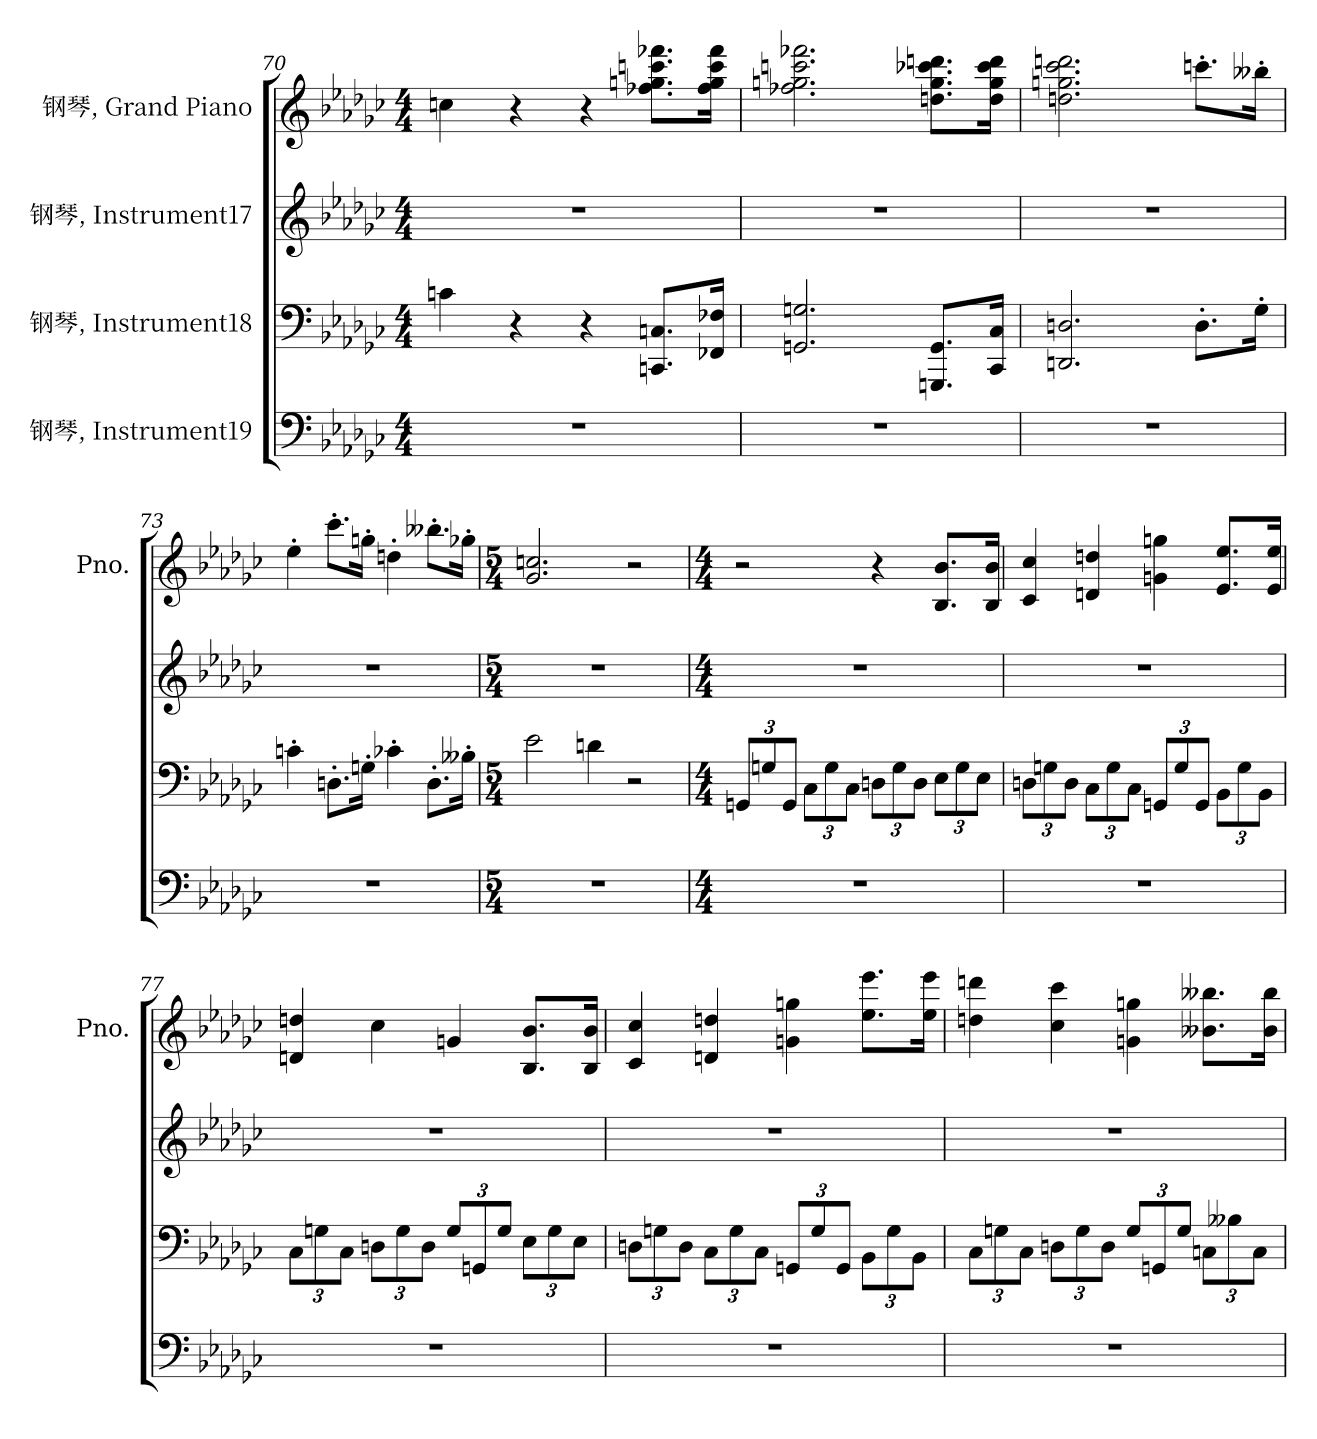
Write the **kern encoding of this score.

**kern	**kern	**kern	**kern
*part4	*part3	*part2	*part1
*staff4	*staff3	*staff2	*staff1
*I"钢琴, Instrument19	*I"钢琴, Instrument18	*I"钢琴, Instrument17	*I"钢琴, Grand Piano
*	*	*	*I'Pno.
!!LO:PB:g=z
*clefF4	*clefF4	*clefG2	*clefG2
*k[b-e-a-d-g-c-]	*k[b-e-a-d-g-c-]	*k[b-e-a-d-g-c-]	*k[b-e-a-d-g-c-]
*M4/4	*M4/4	*M4/4	*M4/4
=70	=70	=70	=70
1r	4cn\	1r	4ccn\
.	4r	.	4r
.	4r	.	4r
.	8.CCn/ 8.Cn/L	.	8.ff-X\ 8.ggn\ 8.cccn\ 8.fff-X\L
.	16FF-X/ 16F-X/Jk	.	16ff-\ 16gg\ 16ccc\ 16fff-\Jk
=71	=71	=71	=71
1r	2.GGn/ 2.Gn/	1r	2.ff-X\ 2.ggn\ 2.cccn\ 2.fff-X\
.	8.GGGn/ 8.GG/L	.	8.ddn\ 8.gg\ 8.ccc-X\ 8.dddn\L
.	16CC-/ 16C-/Jk	.	16dd\ 16gg\ 16ccc-\ 16ddd\Jk
=72	=72	=72	=72
1r	2.DDn/ 2.Dn/	1r	2.ddn\ 2.ggn\ 2.ccc-\ 2.dddn\
.	8.D'\L	.	8.cccn'\L
.	16G-'\Jk	.	16bb--X'\Jk
=73	=73	=73	=73
1r	4cn'\	1r	4ee-'\
.	8.Dn'\L	.	8.ccc-'\L
.	16Gn'\Jk	.	16ggn'\Jk
*	*	*	*MM114
.	4c-X'\	.	4ddn'\
*	*	*	*MM107
.	8.D'\L	.	8.bb--X'\L
.	16B--X'\Jk	.	16gg-X'\Jk
!!LO:LB:g=z
=74	=74	=74	=74
*M5/4	*M5/4	*M5/4	*M5/4
*	*	*	*MM101
4%5r	2e-\	4%5r	2.g-/ 2.ccn/
.	4dn\	.	.
.	2r	.	2r
=75	=75	=75	=75
*M4/4	*M4/4	*M4/4	*M4/4
*	*Xbrackettup	*	*
*	*	*	*MM120
1r	12GGn/L	1r	2r
.	12Gn/	.	.
.	12GG/J	.	.
.	12C-\L	.	.
.	12G\	.	.
.	12C-\J	.	.
.	12Dn\L	.	4r
.	12G\	.	.
.	12D\J	.	.
.	12E-\L	.	8.B-/ 8.b-/L
.	12G\	.	.
.	12E-\J	.	.
.	.	.	16B-/ 16b-/Jk
=76	=76	=76	=76
1r	12Dn\L	1r	4c-/ 4cc-/
.	12Gn\	.	.
.	12D\J	.	.
.	12C-\L	.	4dn/ 4ddn/
.	12G\	.	.
.	12C-\J	.	.
.	12GGn/L	.	4gn\ 4ggn\
.	12G/	.	.
.	12GG/J	.	.
.	12BB-\L	.	8.e-/ 8.ee-/L
.	12G\	.	.
.	12BB-\J	.	.
.	.	.	16e-/ 16ee-/Jk
!!LO:LB:g=z
=77	=77	=77	=77
1r	12C-\L	1r	4dn/ 4ddn/
.	12Gn\	.	.
.	12C-\J	.	.
.	12Dn\L	.	4cc-\
.	12G\	.	.
.	12D\J	.	.
.	12G/L	.	4gn/
.	12GGn/	.	.
.	12G/J	.	.
.	12E-\L	.	8.B-/ 8.b-/L
.	12G\	.	.
.	12E-\J	.	.
.	.	.	16B-/ 16b-/Jk
=78	=78	=78	=78
1r	12Dn\L	1r	4c-/ 4cc-/
.	12Gn\	.	.
.	12D\J	.	.
.	12C-\L	.	4dn/ 4ddn/
.	12G\	.	.
.	12C-\J	.	.
.	12GGn/L	.	4gn\ 4ggn\
.	12G/	.	.
.	12GG/J	.	.
.	12BB-\L	.	8.ee-\ 8.eee-\L
.	12G\	.	.
.	12BB-\J	.	.
.	.	.	16ee-\ 16eee-\Jk
!!LO:PB:g=z
=79	=79	=79	=79
1r	12C-\L	1r	4ddn\ 4dddn\
.	12Gn\	.	.
.	12C-\J	.	.
.	12Dn\L	.	4cc-\ 4ccc-\
.	12G\	.	.
.	12D\J	.	.
.	12G/L	.	4gn\ 4ggn\
.	12GGn/	.	.
.	12G/J	.	.
.	12Cn\L	.	8.b--X\ 8.bb--X\L
.	12B--X\	.	.
.	12C\J	.	.
.	.	.	16b--\ 16bb--\Jk
=	=	=	=
*-	*-	*-	*-
